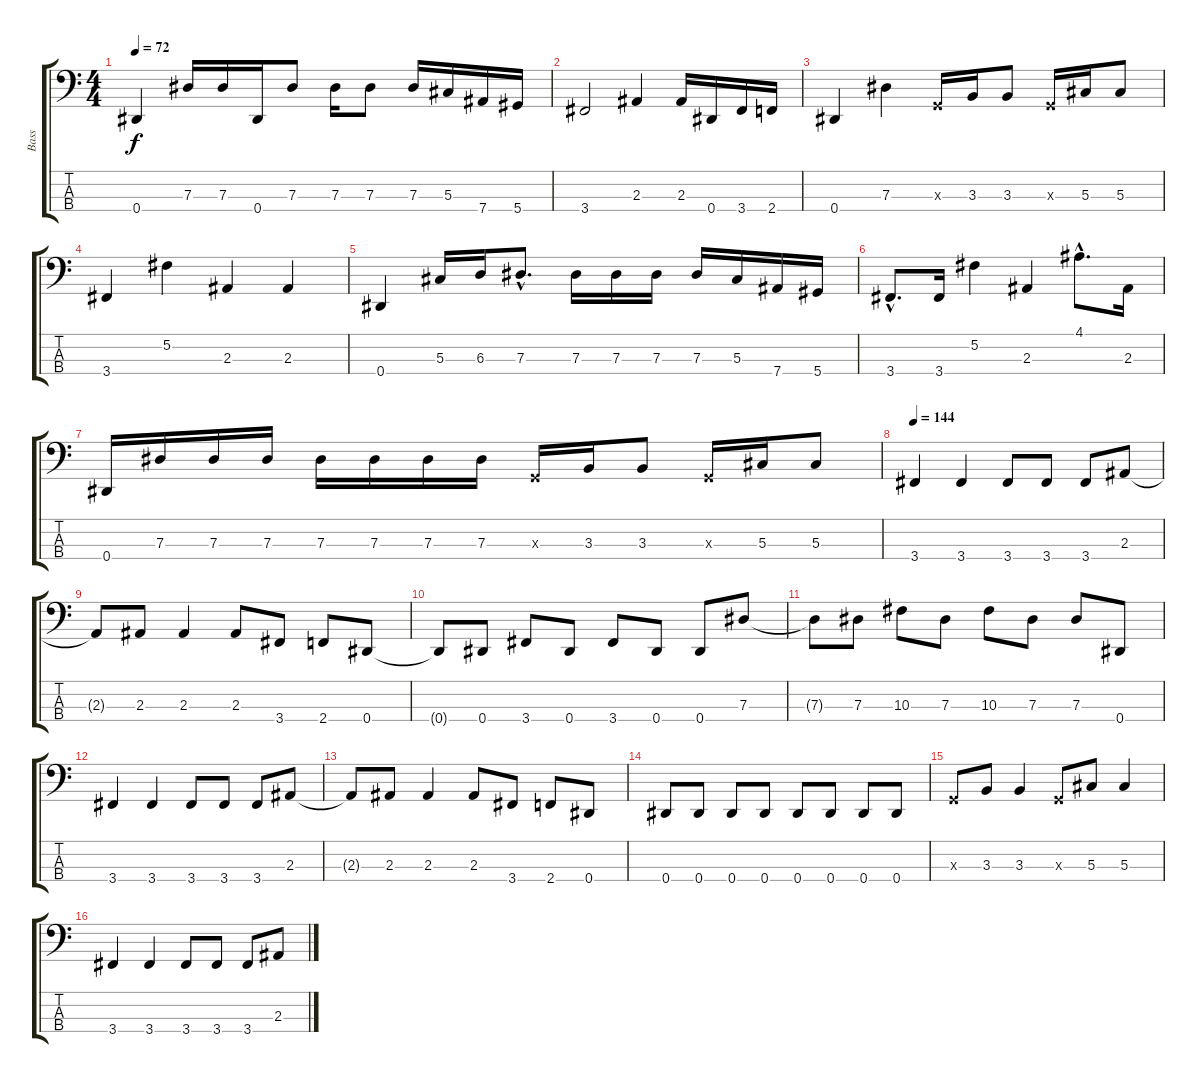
\track ("Bass" "Bass") {instrument electricbasspick}
\staff {score tabs}
\tuning (Gb2 Db2 Ab1 Eb1) {hide}
\ts (4 4)
\tempo 72
\clef f4
\ks c
0.4.4{dy f} 7.3.16 7.3.16 0.4.16 7.3.8 7.3.16 7.3.8 7.3.16 5.3.16 7.4.16 5.4.16 |
3.4.2 2.3.4 2.3.16 0.4.16 3.4.16 2.4.16 |
0.4.4 7.3.4 -1.3{x}.16 3.3.16 3.3.8 -1.3{x}.16 5.3.16 5.3.8 |
3.4.4 5.2.4 2.3.4 2.3.4 |
0.4.4 5.3.16 6.3.16 7.3{hac}.8{d} 7.3.16 7.3.16 7.3.16 7.3.16 5.3.16 7.4.16 5.4.16 |
3.4{hac}.8{d} 3.4.16 5.2.4 2.3.4 4.1{hac}.8{d} 2.3.16 |
0.4.16 7.3.16 7.3.16 7.3.16 7.3.16 7.3.16 7.3.16 7.3.16 -1.3{x}.16 3.3.16 3.3.8 -1.3{x}.16 5.3.16 5.3.8 |
\tempo 144
3.4.4 3.4.4 3.4.8 3.4.8 3.4.8 2.3.8 |
2.3{t}.8 2.3.8 2.3.4 2.3.8 3.4.8 2.4.8 0.4.8 |
0.4{t}.8 0.4.8 3.4.8 0.4.8 3.4.8 0.4.8 0.4.8 7.3.8 |
7.3{t}.8 7.3.8 10.3.8 7.3.8 10.3.8 7.3.8 7.3.8 0.4.8 |
3.4.4 3.4.4 3.4.8 3.4.8 3.4.8 2.3.8 |
2.3{t}.8 2.3.8 2.3.4 2.3.8 3.4.8 2.4.8 0.4.8 |
0.4.8 0.4.8 0.4.8 0.4.8 0.4.8 0.4.8 0.4.8 0.4.8 |
-1.3{x}.8 3.3.8 3.3.4 -1.3{x}.8 5.3.8 5.3.4 |
3.4.4 3.4.4 3.4.8 3.4.8 3.4.8 2.3.8
